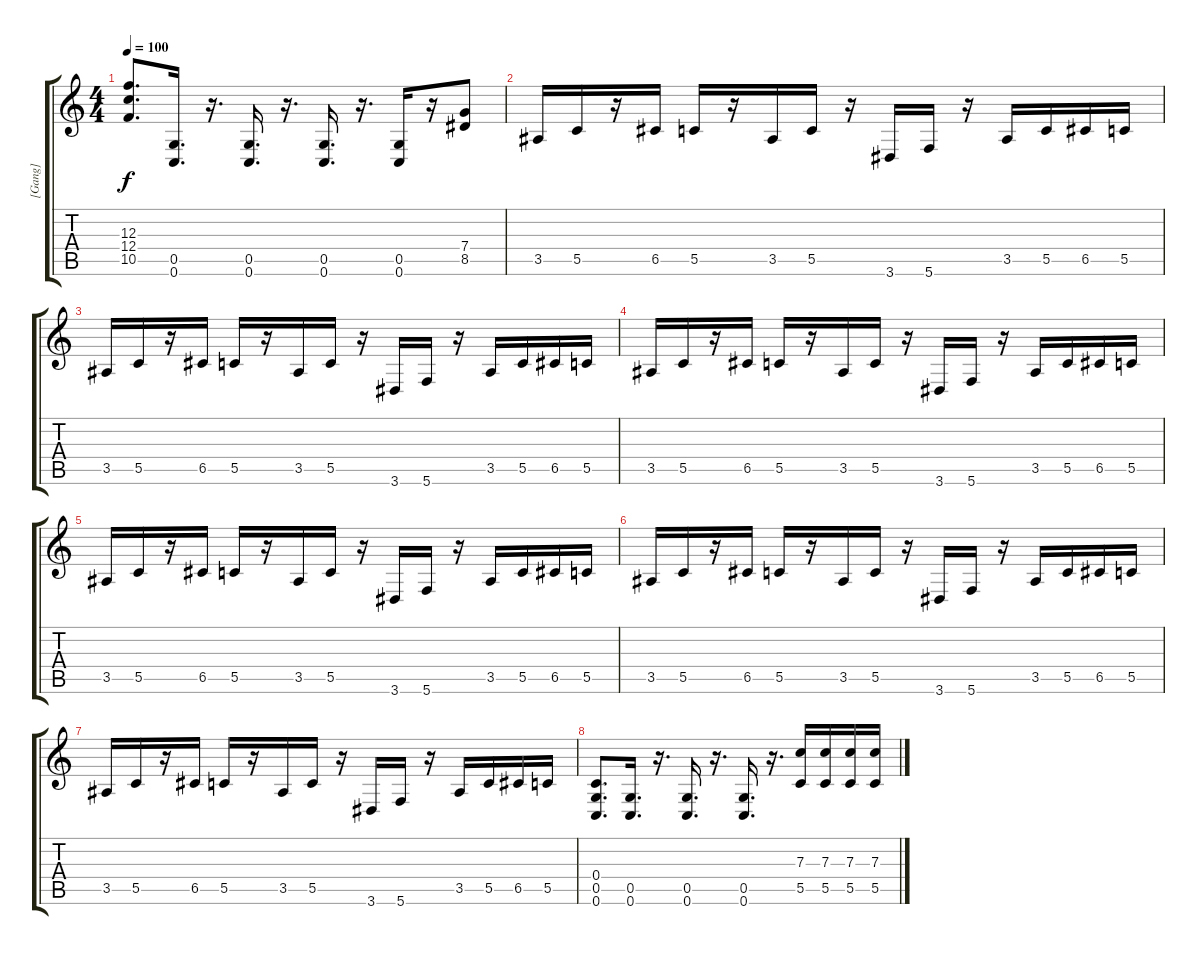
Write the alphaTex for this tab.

\track ("[Gang]" "[Gang]") {instrument distortionguitar}
\staff {score tabs}
\tuning (D4 A3 F3 C3 G2 C2) {hide}
\ts (4 4)
\tempo 100
\clef g2
\ks c
(12.3 12.4 10.5).8{d dy f} (0.5 0.6).16{d} r.16{d} (0.5 0.6).16{d} r.16{d} (0.5 0.6).16{d} r.16{d} (0.5 0.6).16 r.16 (7.4 8.5).8 |
3.5.16 5.5.16 r.16 6.5.16 5.5.16 r.16 3.5.16 5.5.16 r.16 3.6.16 5.6.16 r.16 3.5.16 5.5.16 6.5.16 5.5.16 |
3.5.16 5.5.16 r.16 6.5.16 5.5.16 r.16 3.5.16 5.5.16 r.16 3.6.16 5.6.16 r.16 3.5.16 5.5.16 6.5.16 5.5.16 |
3.5.16 5.5.16 r.16 6.5.16 5.5.16 r.16 3.5.16 5.5.16 r.16 3.6.16 5.6.16 r.16 3.5.16 5.5.16 6.5.16 5.5.16 |
3.5.16 5.5.16 r.16 6.5.16 5.5.16 r.16 3.5.16 5.5.16 r.16 3.6.16 5.6.16 r.16 3.5.16 5.5.16 6.5.16 5.5.16 |
3.5.16 5.5.16 r.16 6.5.16 5.5.16 r.16 3.5.16 5.5.16 r.16 3.6.16 5.6.16 r.16 3.5.16 5.5.16 6.5.16 5.5.16 |
3.5.16 5.5.16 r.16 6.5.16 5.5.16 r.16 3.5.16 5.5.16 r.16 3.6.16 5.6.16 r.16 3.5.16 5.5.16 6.5.16 5.5.16 |
(0.4 0.5 0.6).8{d} (0.5 0.6).16{d} r.16{d} (0.5 0.6).16{d} r.16{d} (0.5 0.6).16{d} r.16{d} (7.3 5.5).16 (7.3 5.5).16 (7.3 5.5).16 (7.3 5.5).16
